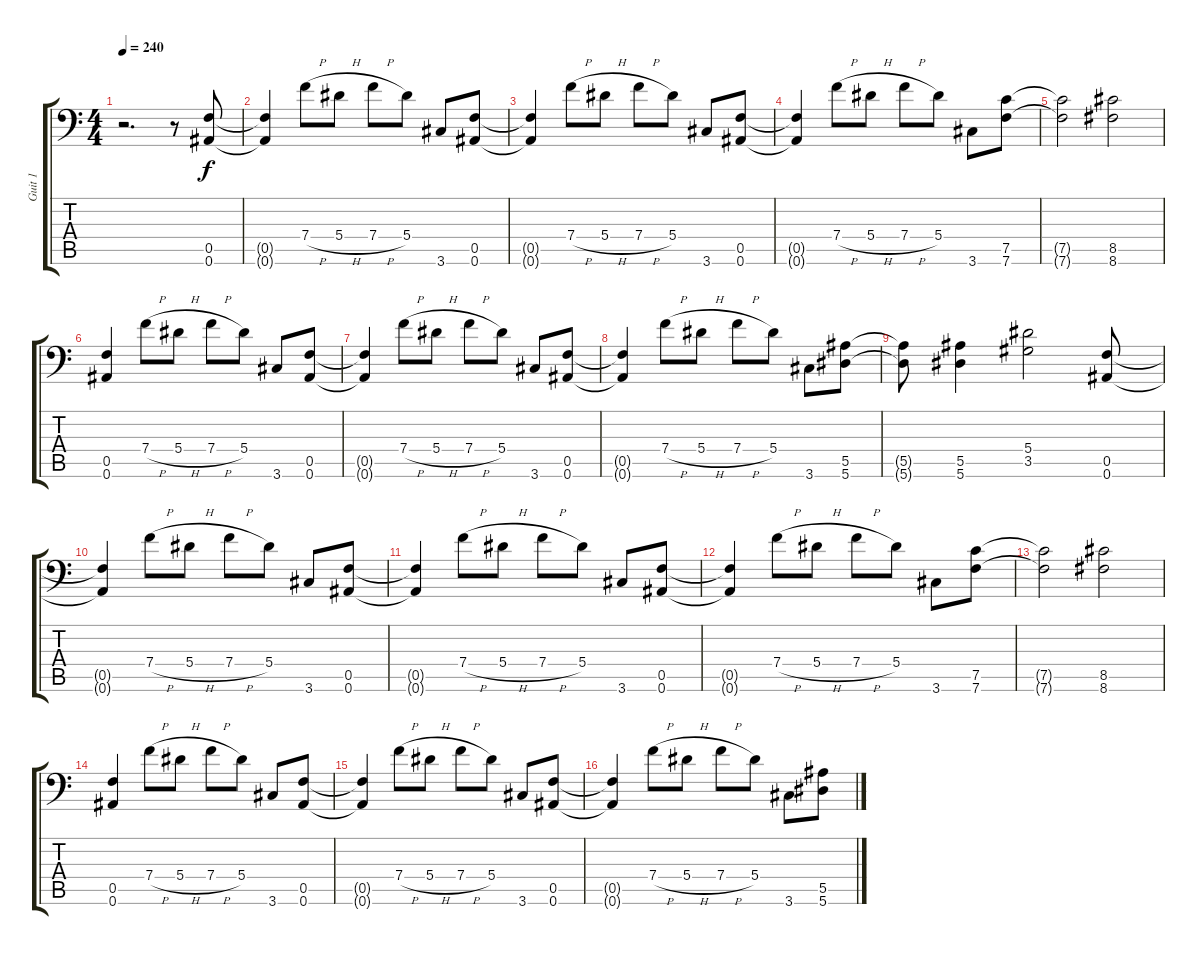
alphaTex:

\track ("Guit 1" "Guit 1") {instrument distortionguitar}
\staff {score tabs}
\tuning (C4 G3 Eb3 Bb2 F2 Bb1) {hide}
\ts (4 4)
\tempo 240
\clef f4
\ks c
r.2{d dy f} r.8 (0.5 0.6).8 |
(0.5{t} 0.6{t}).4 7.4{h}.8 5.4{h}.8 7.4{h}.8 5.4.8 3.6.8 (0.5 0.6).8 |
(0.5{t} 0.6{t}).4 7.4{h}.8 5.4{h}.8 7.4{h}.8 5.4.8 3.6.8 (0.5 0.6).8 |
(0.5{t} 0.6{t}).4 7.4{h}.8 5.4{h}.8 7.4{h}.8 5.4.8 3.6.8 (7.5 7.6).8 |
(7.5{t} 7.6{t}).2 (8.5 8.6).2 |
(0.5 0.6).4 7.4{h}.8 5.4{h}.8 7.4{h}.8 5.4.8 3.6.8 (0.5 0.6).8 |
(0.5{t} 0.6{t}).4 7.4{h}.8 5.4{h}.8 7.4{h}.8 5.4.8 3.6.8 (0.5 0.6).8 |
(0.5{t} 0.6{t}).4 7.4{h}.8 5.4{h}.8 7.4{h}.8 5.4.8 3.6.8 (5.5 5.6).8 |
(5.5{t} 5.6{t}).8 (5.5 5.6).4 (5.4 3.5).2 (0.5 0.6).8 |
(0.5{t} 0.6{t}).4 7.4{h}.8 5.4{h}.8 7.4{h}.8 5.4.8 3.6.8 (0.5 0.6).8 |
(0.5{t} 0.6{t}).4 7.4{h}.8 5.4{h}.8 7.4{h}.8 5.4.8 3.6.8 (0.5 0.6).8 |
(0.5{t} 0.6{t}).4 7.4{h}.8 5.4{h}.8 7.4{h}.8 5.4.8 3.6.8 (7.5 7.6).8 |
(7.5{t} 7.6{t}).2 (8.5 8.6).2 |
(0.5 0.6).4 7.4{h}.8 5.4{h}.8 7.4{h}.8 5.4.8 3.6.8 (0.5 0.6).8 |
(0.5{t} 0.6{t}).4 7.4{h}.8 5.4{h}.8 7.4{h}.8 5.4.8 3.6.8 (0.5 0.6).8 |
(0.5{t} 0.6{t}).4 7.4{h}.8 5.4{h}.8 7.4{h}.8 5.4.8 3.6.8 (5.5 5.6).8
